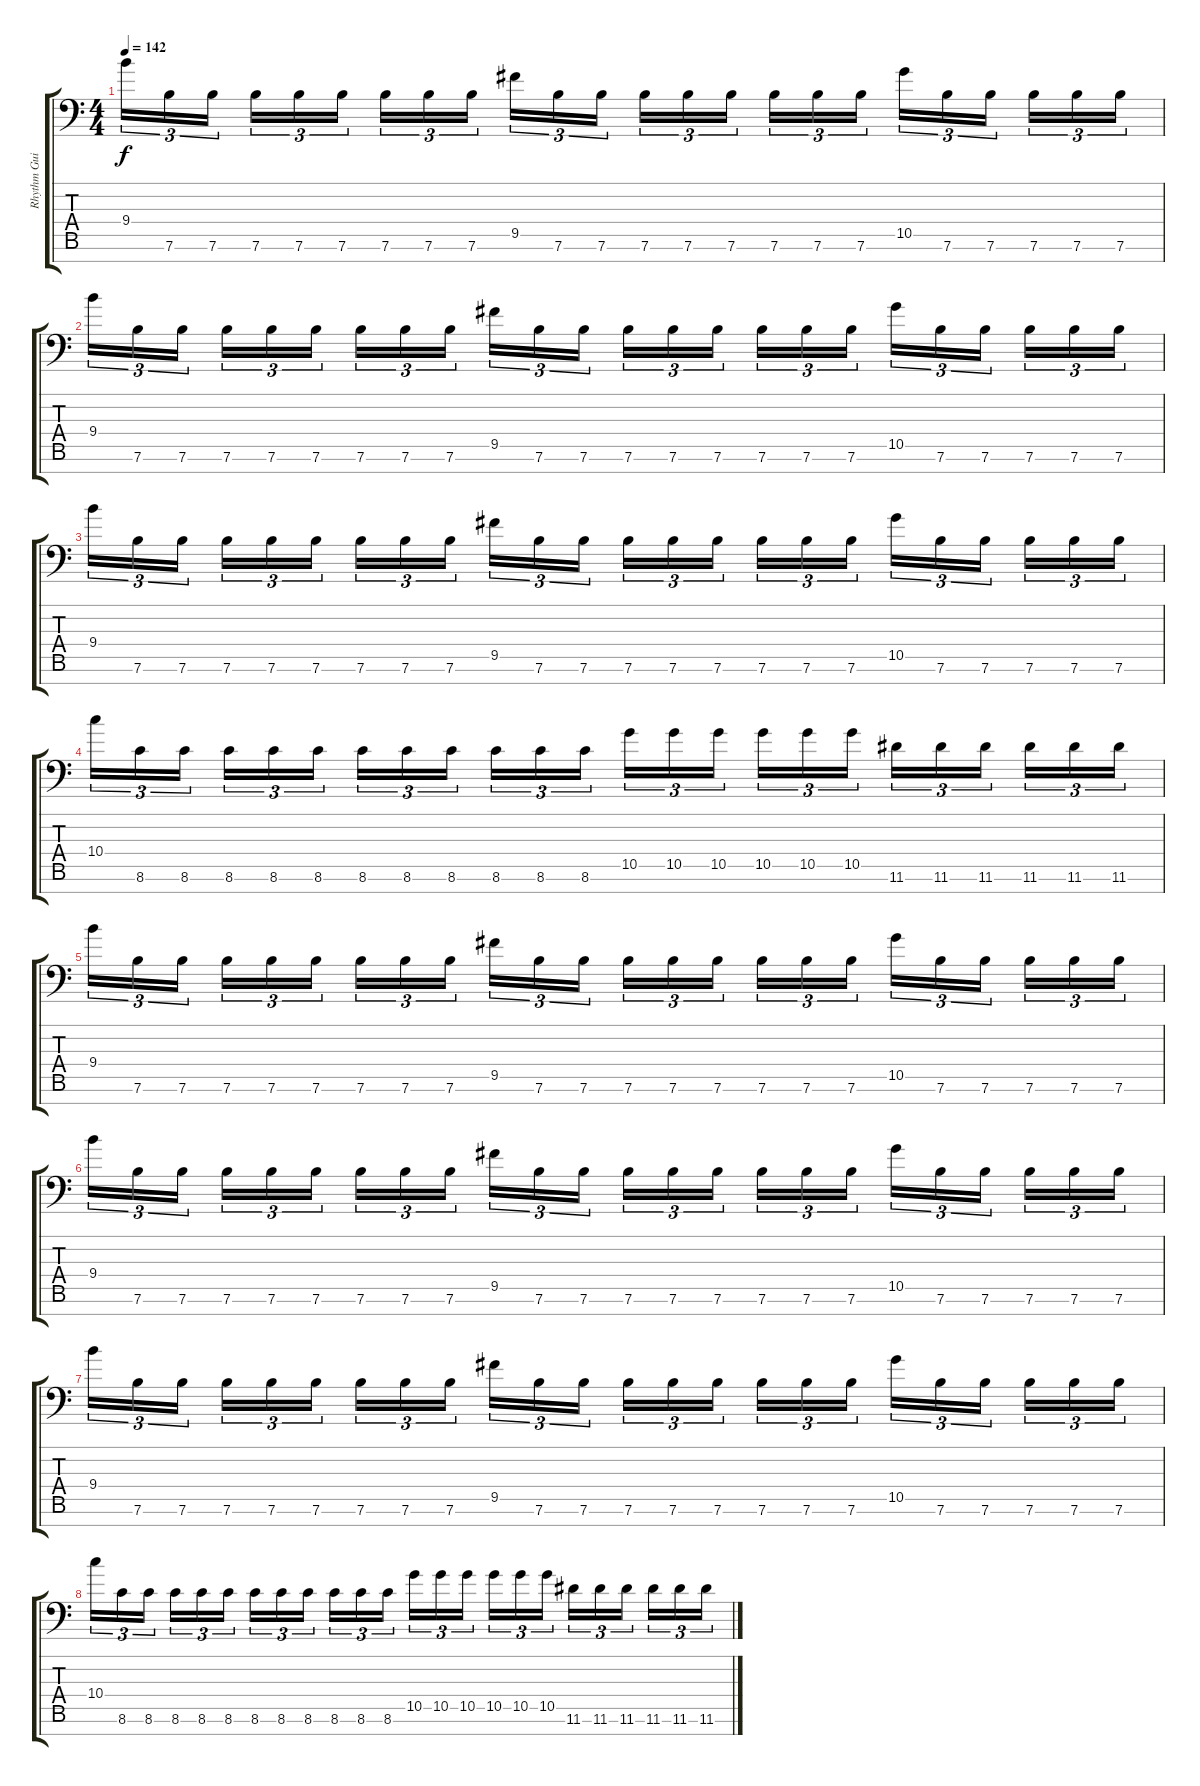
\track ("Rhythm Guitar 1" "Rhythm Gui") {instrument distortionguitar}
\staff {score tabs}
\tuning (E4 B3 G3 D3 A2 E2 A1) {hide}
\ts (4 4)
\tempo 142
\clef f4
\ks c
9.4.16{tu (3 2) dy f} 7.6.16{tu (3 2)} 7.6.16{tu (3 2) beam splitsecondary} 7.6.16{tu (3 2)} 7.6.16{tu (3 2)} 7.6.16{tu (3 2)} 7.6.16{tu (3 2)} 7.6.16{tu (3 2)} 7.6.16{tu (3 2) beam splitsecondary} 9.5.16{tu (3 2)} 7.6.16{tu (3 2)} 7.6.16{tu (3 2)} 7.6.16{tu (3 2)} 7.6.16{tu (3 2)} 7.6.16{tu (3 2) beam splitsecondary} 7.6.16{tu (3 2)} 7.6.16{tu (3 2)} 7.6.16{tu (3 2)} 10.5.16{tu (3 2)} 7.6.16{tu (3 2)} 7.6.16{tu (3 2) beam splitsecondary} 7.6.16{tu (3 2)} 7.6.16{tu (3 2)} 7.6.16{tu (3 2)} |
9.4.16{tu (3 2)} 7.6.16{tu (3 2)} 7.6.16{tu (3 2) beam splitsecondary} 7.6.16{tu (3 2)} 7.6.16{tu (3 2)} 7.6.16{tu (3 2)} 7.6.16{tu (3 2)} 7.6.16{tu (3 2)} 7.6.16{tu (3 2) beam splitsecondary} 9.5.16{tu (3 2)} 7.6.16{tu (3 2)} 7.6.16{tu (3 2)} 7.6.16{tu (3 2)} 7.6.16{tu (3 2)} 7.6.16{tu (3 2) beam splitsecondary} 7.6.16{tu (3 2)} 7.6.16{tu (3 2)} 7.6.16{tu (3 2)} 10.5.16{tu (3 2)} 7.6.16{tu (3 2)} 7.6.16{tu (3 2) beam splitsecondary} 7.6.16{tu (3 2)} 7.6.16{tu (3 2)} 7.6.16{tu (3 2)} |
9.4.16{tu (3 2)} 7.6.16{tu (3 2)} 7.6.16{tu (3 2) beam splitsecondary} 7.6.16{tu (3 2)} 7.6.16{tu (3 2)} 7.6.16{tu (3 2)} 7.6.16{tu (3 2)} 7.6.16{tu (3 2)} 7.6.16{tu (3 2) beam splitsecondary} 9.5.16{tu (3 2)} 7.6.16{tu (3 2)} 7.6.16{tu (3 2)} 7.6.16{tu (3 2)} 7.6.16{tu (3 2)} 7.6.16{tu (3 2) beam splitsecondary} 7.6.16{tu (3 2)} 7.6.16{tu (3 2)} 7.6.16{tu (3 2)} 10.5.16{tu (3 2)} 7.6.16{tu (3 2)} 7.6.16{tu (3 2) beam splitsecondary} 7.6.16{tu (3 2)} 7.6.16{tu (3 2)} 7.6.16{tu (3 2)} |
10.4.16{tu (3 2)} 8.6.16{tu (3 2)} 8.6.16{tu (3 2) beam splitsecondary} 8.6.16{tu (3 2)} 8.6.16{tu (3 2)} 8.6.16{tu (3 2)} 8.6.16{tu (3 2)} 8.6.16{tu (3 2)} 8.6.16{tu (3 2) beam splitsecondary} 8.6.16{tu (3 2)} 8.6.16{tu (3 2)} 8.6.16{tu (3 2)} 10.5.16{tu (3 2)} 10.5.16{tu (3 2)} 10.5.16{tu (3 2) beam splitsecondary} 10.5.16{tu (3 2)} 10.5.16{tu (3 2)} 10.5.16{tu (3 2)} 11.6.16{tu (3 2)} 11.6.16{tu (3 2)} 11.6.16{tu (3 2) beam splitsecondary} 11.6.16{tu (3 2)} 11.6.16{tu (3 2)} 11.6.16{tu (3 2)} |
9.4.16{tu (3 2)} 7.6.16{tu (3 2)} 7.6.16{tu (3 2) beam splitsecondary} 7.6.16{tu (3 2)} 7.6.16{tu (3 2)} 7.6.16{tu (3 2)} 7.6.16{tu (3 2)} 7.6.16{tu (3 2)} 7.6.16{tu (3 2) beam splitsecondary} 9.5.16{tu (3 2)} 7.6.16{tu (3 2)} 7.6.16{tu (3 2)} 7.6.16{tu (3 2)} 7.6.16{tu (3 2)} 7.6.16{tu (3 2) beam splitsecondary} 7.6.16{tu (3 2)} 7.6.16{tu (3 2)} 7.6.16{tu (3 2)} 10.5.16{tu (3 2)} 7.6.16{tu (3 2)} 7.6.16{tu (3 2) beam splitsecondary} 7.6.16{tu (3 2)} 7.6.16{tu (3 2)} 7.6.16{tu (3 2)} |
9.4.16{tu (3 2)} 7.6.16{tu (3 2)} 7.6.16{tu (3 2) beam splitsecondary} 7.6.16{tu (3 2)} 7.6.16{tu (3 2)} 7.6.16{tu (3 2)} 7.6.16{tu (3 2)} 7.6.16{tu (3 2)} 7.6.16{tu (3 2) beam splitsecondary} 9.5.16{tu (3 2)} 7.6.16{tu (3 2)} 7.6.16{tu (3 2)} 7.6.16{tu (3 2)} 7.6.16{tu (3 2)} 7.6.16{tu (3 2) beam splitsecondary} 7.6.16{tu (3 2)} 7.6.16{tu (3 2)} 7.6.16{tu (3 2)} 10.5.16{tu (3 2)} 7.6.16{tu (3 2)} 7.6.16{tu (3 2) beam splitsecondary} 7.6.16{tu (3 2)} 7.6.16{tu (3 2)} 7.6.16{tu (3 2)} |
9.4.16{tu (3 2)} 7.6.16{tu (3 2)} 7.6.16{tu (3 2) beam splitsecondary} 7.6.16{tu (3 2)} 7.6.16{tu (3 2)} 7.6.16{tu (3 2)} 7.6.16{tu (3 2)} 7.6.16{tu (3 2)} 7.6.16{tu (3 2) beam splitsecondary} 9.5.16{tu (3 2)} 7.6.16{tu (3 2)} 7.6.16{tu (3 2)} 7.6.16{tu (3 2)} 7.6.16{tu (3 2)} 7.6.16{tu (3 2) beam splitsecondary} 7.6.16{tu (3 2)} 7.6.16{tu (3 2)} 7.6.16{tu (3 2)} 10.5.16{tu (3 2)} 7.6.16{tu (3 2)} 7.6.16{tu (3 2) beam splitsecondary} 7.6.16{tu (3 2)} 7.6.16{tu (3 2)} 7.6.16{tu (3 2)} |
10.4.16{tu (3 2)} 8.6.16{tu (3 2)} 8.6.16{tu (3 2) beam splitsecondary} 8.6.16{tu (3 2)} 8.6.16{tu (3 2)} 8.6.16{tu (3 2)} 8.6.16{tu (3 2)} 8.6.16{tu (3 2)} 8.6.16{tu (3 2) beam splitsecondary} 8.6.16{tu (3 2)} 8.6.16{tu (3 2)} 8.6.16{tu (3 2)} 10.5.16{tu (3 2)} 10.5.16{tu (3 2)} 10.5.16{tu (3 2) beam splitsecondary} 10.5.16{tu (3 2)} 10.5.16{tu (3 2)} 10.5.16{tu (3 2)} 11.6.16{tu (3 2)} 11.6.16{tu (3 2)} 11.6.16{tu (3 2) beam splitsecondary} 11.6.16{tu (3 2)} 11.6.16{tu (3 2)} 11.6.16{tu (3 2)}
